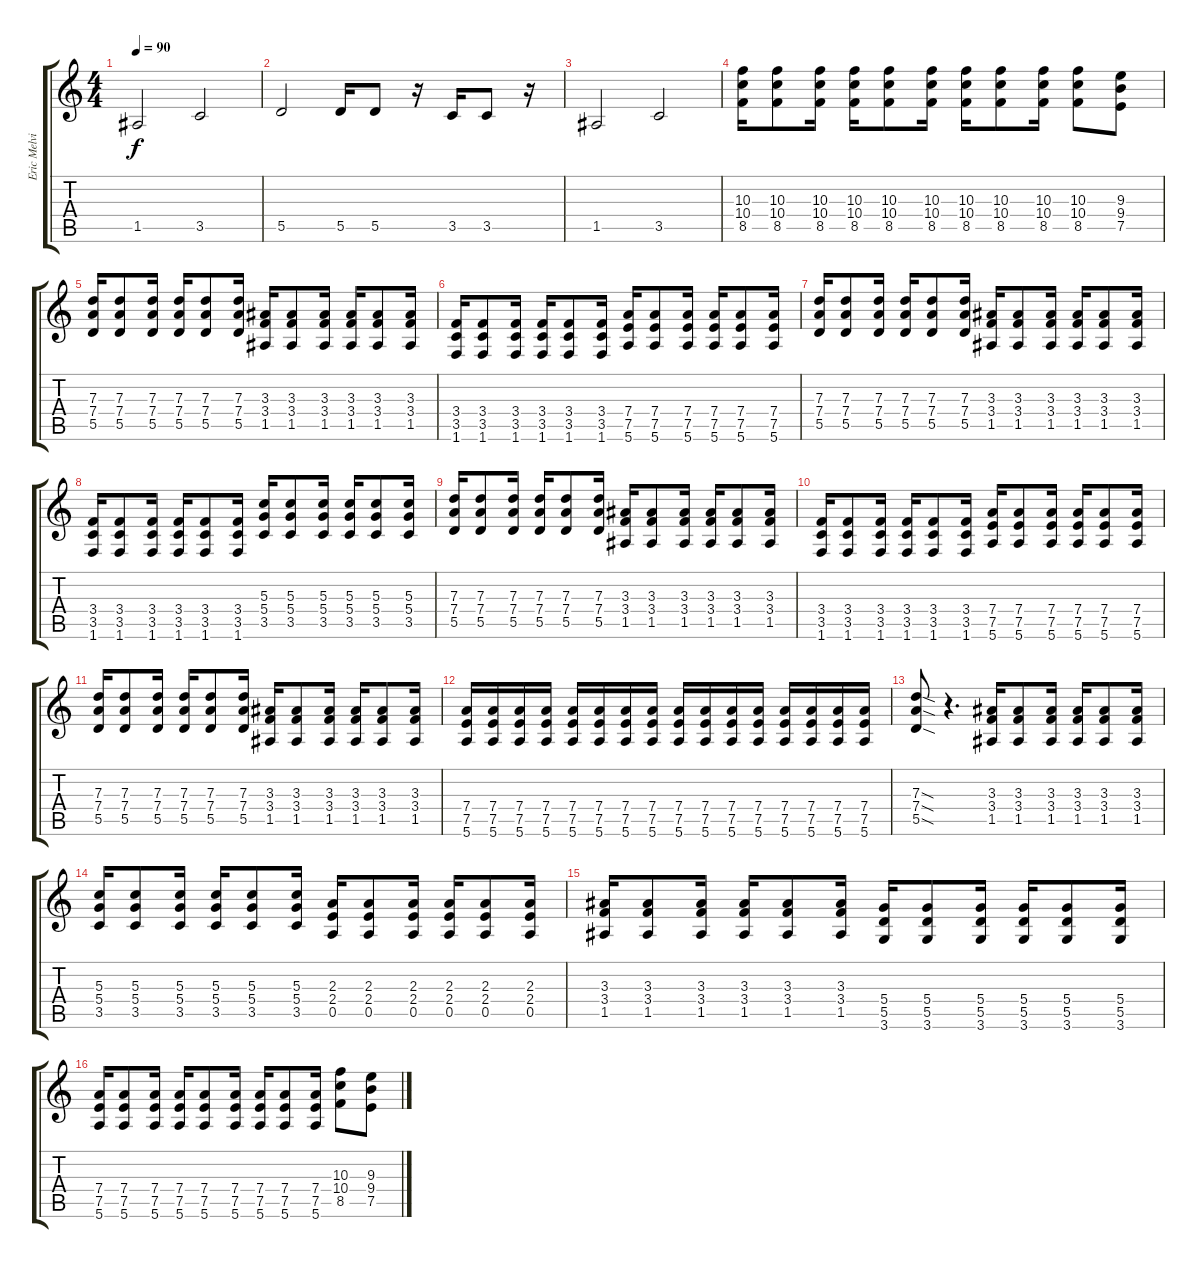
\track ("Eric Melvin" "Eric Melvi") {instrument distortionguitar}
\staff {score tabs}
\tuning (E4 B3 G3 D3 A2 E2) {hide}
\ts (4 4)
\tempo 90
\clef g2
\ks c
1.5.2{dy f} 3.5.2 |
5.5.2 5.5.16 5.5.8 r.16 3.5.16 3.5.8 r.16 |
1.5.2 3.5.2 |
(10.3 10.4 8.5).16{instrument distortionguitar} (10.3 10.4 8.5).8 (10.3 10.4 8.5).16 (10.3 10.4 8.5).16 (10.3 10.4 8.5).8 (10.3 10.4 8.5).16 (10.3 10.4 8.5).16 (10.3 10.4 8.5).8 (10.3 10.4 8.5).16 (10.3 10.4 8.5).8 (9.3 9.4 7.5).8 |
(7.3 7.4 5.5).16 (7.3 7.4 5.5).8 (7.3 7.4 5.5).16 (7.3 7.4 5.5).16 (7.3 7.4 5.5).8 (7.3 7.4 5.5).16 (3.3 3.4 1.5).16 (3.3 3.4 1.5).8 (3.3 3.4 1.5).16 (3.3 3.4 1.5).16 (3.3 3.4 1.5).8 (3.3 3.4 1.5).16 |
(3.4 3.5 1.6).16 (3.4 3.5 1.6).8 (3.4 3.5 1.6).16 (3.4 3.5 1.6).16 (3.4 3.5 1.6).8 (3.4 3.5 1.6).16 (7.4 7.5 5.6).16 (7.4 7.5 5.6).8 (7.4 7.5 5.6).16 (7.4 7.5 5.6).16 (7.4 7.5 5.6).8 (7.4 7.5 5.6).16 |
(7.3 7.4 5.5).16 (7.3 7.4 5.5).8 (7.3 7.4 5.5).16 (7.3 7.4 5.5).16 (7.3 7.4 5.5).8 (7.3 7.4 5.5).16 (3.3 3.4 1.5).16 (3.3 3.4 1.5).8 (3.3 3.4 1.5).16 (3.3 3.4 1.5).16 (3.3 3.4 1.5).8 (3.3 3.4 1.5).16 |
(3.4 3.5 1.6).16 (3.4 3.5 1.6).8 (3.4 3.5 1.6).16 (3.4 3.5 1.6).16 (3.4 3.5 1.6).8 (3.4 3.5 1.6).16 (5.3 5.4 3.5).16 (5.3 5.4 3.5).8 (5.3 5.4 3.5).16 (5.3 5.4 3.5).16 (5.3 5.4 3.5).8 (5.3 5.4 3.5).16 |
(7.3 7.4 5.5).16 (7.3 7.4 5.5).8 (7.3 7.4 5.5).16 (7.3 7.4 5.5).16 (7.3 7.4 5.5).8 (7.3 7.4 5.5).16 (3.3 3.4 1.5).16 (3.3 3.4 1.5).8 (3.3 3.4 1.5).16 (3.3 3.4 1.5).16 (3.3 3.4 1.5).8 (3.3 3.4 1.5).16 |
(3.4 3.5 1.6).16 (3.4 3.5 1.6).8 (3.4 3.5 1.6).16 (3.4 3.5 1.6).16 (3.4 3.5 1.6).8 (3.4 3.5 1.6).16 (7.4 7.5 5.6).16 (7.4 7.5 5.6).8 (7.4 7.5 5.6).16 (7.4 7.5 5.6).16 (7.4 7.5 5.6).8 (7.4 7.5 5.6).16 |
(7.3 7.4 5.5).16 (7.3 7.4 5.5).8 (7.3 7.4 5.5).16 (7.3 7.4 5.5).16 (7.3 7.4 5.5).8 (7.3 7.4 5.5).16 (3.3 3.4 1.5).16 (3.3 3.4 1.5).8 (3.3 3.4 1.5).16 (3.3 3.4 1.5).16 (3.3 3.4 1.5).8 (3.3 3.4 1.5).16 |
(7.4 7.5 5.6).16 (7.4 7.5 5.6).16 (7.4 7.5 5.6).16 (7.4 7.5 5.6).16 (7.4 7.5 5.6).16 (7.4 7.5 5.6).16 (7.4 7.5 5.6).16 (7.4 7.5 5.6).16 (7.4 7.5 5.6).16 (7.4 7.5 5.6).16 (7.4 7.5 5.6).16 (7.4 7.5 5.6).16 (7.4 7.5 5.6).16 (7.4 7.5 5.6).16 (7.4 7.5 5.6).16 (7.4 7.5 5.6).16 |
(7.3{sod} 7.4{sod} 5.5{sod}).8 r.4{d} (3.3 3.4 1.5).16 (3.3 3.4 1.5).8 (3.3 3.4 1.5).16 (3.3 3.4 1.5).16 (3.3 3.4 1.5).8 (3.3 3.4 1.5).16 |
(5.3 5.4 3.5).16 (5.3 5.4 3.5).8 (5.3 5.4 3.5).16 (5.3 5.4 3.5).16 (5.3 5.4 3.5).8 (5.3 5.4 3.5).16 (2.3 2.4 0.5).16 (2.3 2.4 0.5).8 (2.3 2.4 0.5).16 (2.3 2.4 0.5).16 (2.3 2.4 0.5).8 (2.3 2.4 0.5).16 |
(3.3 3.4 1.5).16 (3.3 3.4 1.5).8 (3.3 3.4 1.5).16 (3.3 3.4 1.5).16 (3.3 3.4 1.5).8 (3.3 3.4 1.5).16 (5.4 5.5 3.6).16 (5.4 5.5 3.6).8 (5.4 5.5 3.6).16 (5.4 5.5 3.6).16 (5.4 5.5 3.6).8 (5.4 5.5 3.6).16 |
(7.4 7.5 5.6).16 (7.4 7.5 5.6).8 (7.4 7.5 5.6).16 (7.4 7.5 5.6).16 (7.4 7.5 5.6).8 (7.4 7.5 5.6).16 (7.4 7.5 5.6).16 (7.4 7.5 5.6).8 (7.4 7.5 5.6).16 (10.3 10.4 8.5).8 (9.3 9.4 7.5).8
